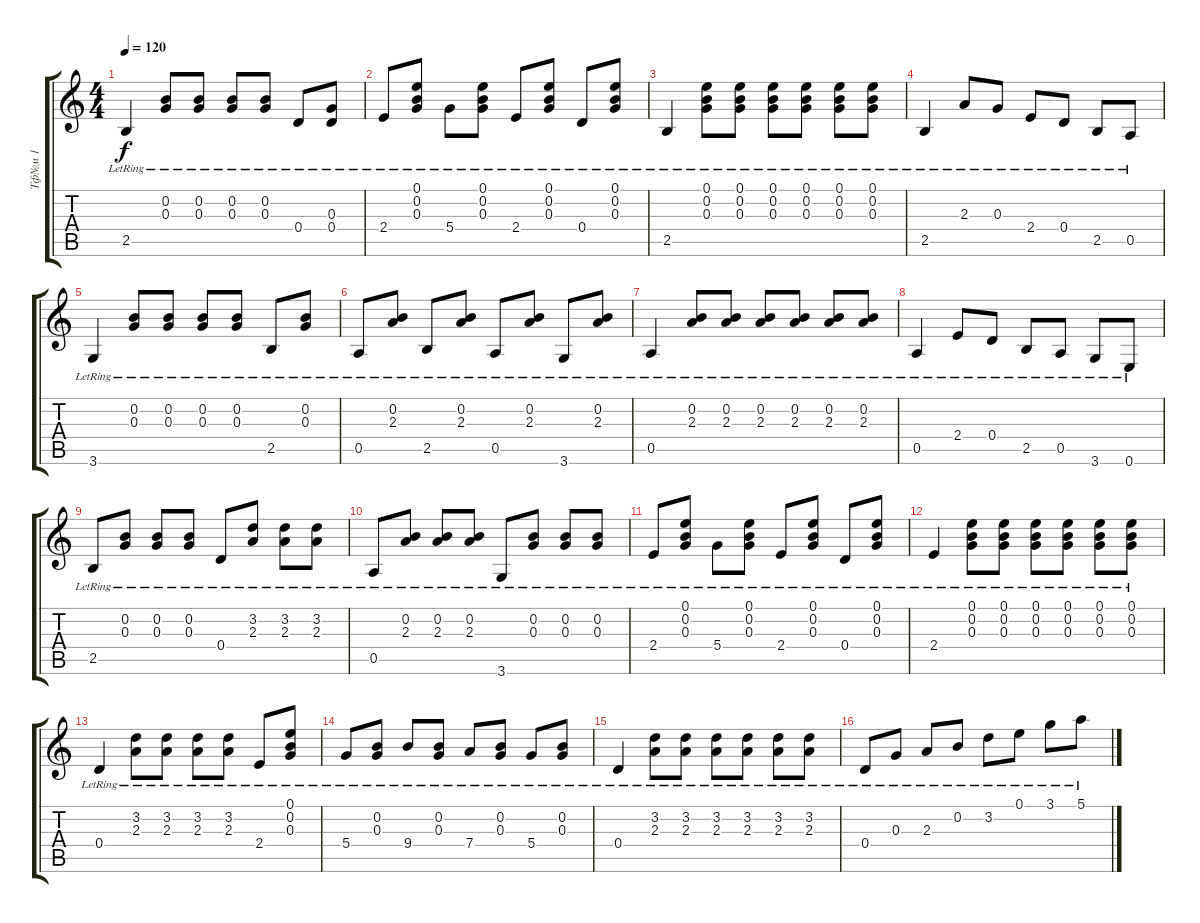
\track ("Тф№м 1" "Тф№м 1") {instrument acousticguitarnylon}
\staff {score tabs}
\tuning (E4 B3 G3 D3 A2 E2) {hide}
\ts (4 4)
\tempo 120
\clef g2
\ks c
2.5{lr}.4{dy f} (0.2{lr} 0.3{lr}).8 (0.2{lr} 0.3{lr}).8 (0.2{lr} 0.3{lr}).8 (0.2{lr} 0.3{lr}).8 0.4{lr}.8 (0.3{lr} 0.4{lr}).8 |
2.4{lr}.8 (0.1{lr} 0.2{lr} 0.3{lr}).8 5.4{lr}.8 (0.1{lr} 0.2{lr} 0.3{lr}).8 2.4{lr}.8 (0.1{lr} 0.2{lr} 0.3{lr}).8 0.4{lr}.8 (0.1{lr} 0.2{lr} 0.3{lr}).8 |
2.5{lr}.4 (0.1{lr} 0.2{lr} 0.3{lr}).8 (0.1{lr} 0.2{lr} 0.3{lr}).8 (0.1{lr} 0.2{lr} 0.3{lr}).8 (0.1{lr} 0.2{lr} 0.3{lr}).8 (0.1{lr} 0.2{lr} 0.3{lr}).8 (0.1{lr} 0.2{lr} 0.3{lr}).8 |
2.5{lr}.4 2.3{lr}.8 0.3{lr}.8 2.4{lr}.8 0.4{lr}.8 2.5{lr}.8 0.5{lr}.8 |
3.6{lr}.4 (0.2{lr} 0.3{lr}).8 (0.2{lr} 0.3{lr}).8 (0.2{lr} 0.3{lr}).8 (0.2{lr} 0.3{lr}).8 2.5{lr}.8 (0.2{lr} 0.3{lr}).8 |
0.5{lr}.8 (0.2{lr} 2.3{lr}).8 2.5{lr}.8 (0.2{lr} 2.3{lr}).8 0.5{lr}.8 (0.2{lr} 2.3{lr}).8 3.6{lr}.8 (0.2{lr} 2.3{lr}).8 |
0.5{lr}.4 (0.2{lr} 2.3{lr}).8 (0.2{lr} 2.3{lr}).8 (0.2{lr} 2.3{lr}).8 (0.2{lr} 2.3{lr}).8 (0.2{lr} 2.3{lr}).8 (0.2{lr} 2.3{lr}).8 |
0.5{lr}.4 2.4{lr}.8 0.4{lr}.8 2.5{lr}.8 0.5{lr}.8 3.6{lr}.8 0.6{lr}.8 |
2.5{lr}.8 (0.2{lr} 0.3{lr}).8 (0.2{lr} 0.3{lr}).8 (0.2{lr} 0.3{lr}).8 0.4{lr}.8 (3.2{lr} 2.3{lr}).8 (3.2{lr} 2.3{lr}).8 (3.2{lr} 2.3{lr}).8 |
0.5{lr}.8 (0.2{lr} 2.3{lr}).8 (0.2{lr} 2.3{lr}).8 (0.2{lr} 2.3{lr}).8 3.6{lr}.8 (0.2{lr} 0.3{lr}).8 (0.2{lr} 0.3{lr}).8 (0.2{lr} 0.3{lr}).8 |
2.4{lr}.8 (0.1{lr} 0.2{lr} 0.3{lr}).8 5.4{lr}.8 (0.1{lr} 0.2{lr} 0.3{lr}).8 2.4{lr}.8 (0.1{lr} 0.2{lr} 0.3{lr}).8 0.4{lr}.8 (0.1{lr} 0.2{lr} 0.3{lr}).8 |
2.4{lr}.4 (0.1{lr} 0.2{lr} 0.3{lr}).8 (0.1{lr} 0.2{lr} 0.3{lr}).8 (0.1{lr} 0.2{lr} 0.3{lr}).8 (0.1{lr} 0.2{lr} 0.3{lr}).8 (0.1{lr} 0.2{lr} 0.3{lr}).8 (0.1{lr} 0.2{lr} 0.3{lr}).8 |
0.4{lr}.4 (3.2{lr} 2.3{lr}).8 (3.2{lr} 2.3{lr}).8 (3.2{lr} 2.3{lr}).8 (3.2{lr} 2.3{lr}).8 2.4{lr}.8 (0.1{lr} 0.2{lr} 0.3{lr}).8 |
5.4{lr}.8 (0.2{lr} 0.3{lr}).8 9.4{lr}.8 (0.2{lr} 0.3{lr}).8 7.4{lr}.8 (0.2{lr} 0.3{lr}).8 5.4{lr}.8 (0.2{lr} 0.3{lr}).8 |
0.4{lr}.4 (3.2{lr} 2.3{lr}).8 (3.2{lr} 2.3{lr}).8 (3.2{lr} 2.3{lr}).8 (3.2{lr} 2.3{lr}).8 (3.2{lr} 2.3{lr}).8 (3.2{lr} 2.3{lr}).8 |
0.4{lr}.8 0.3{lr}.8 2.3{lr}.8 0.2{lr}.8 3.2{lr}.8 0.1{lr}.8 3.1{lr}.8 5.1{lr}.8
